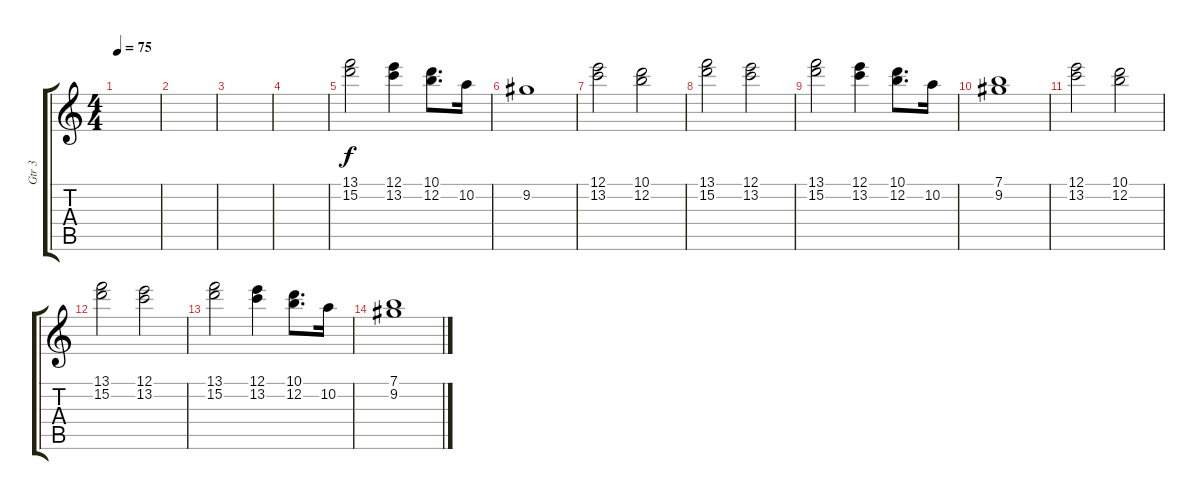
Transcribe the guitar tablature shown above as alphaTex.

\track ("Gtr 3" "Gtr 3") {instrument electricguitarclean}
\staff {score tabs}
\tuning (E4 B3 G3 D3 A2 D2) {hide}
\ts (4 4)
\tempo 75
\clef g2
\ks c
|
|
|
|
(13.1 15.2).2 (12.1 13.2).4 (10.1 12.2).8{d} 10.2.16 |
9.2.1 |
(12.1 13.2).2 (10.1 12.2).2 |
(13.1 15.2).2 (12.1 13.2).2 |
(13.1 15.2).2 (12.1 13.2).4 (10.1 12.2).8{d} 10.2.16 |
(7.1 9.2).1 |
(12.1 13.2).2 (10.1 12.2).2 |
(13.1 15.2).2 (12.1 13.2).2 |
(13.1 15.2).2 (12.1 13.2).4 (10.1 12.2).8{d} 10.2.16 |
(7.1 9.2).1
